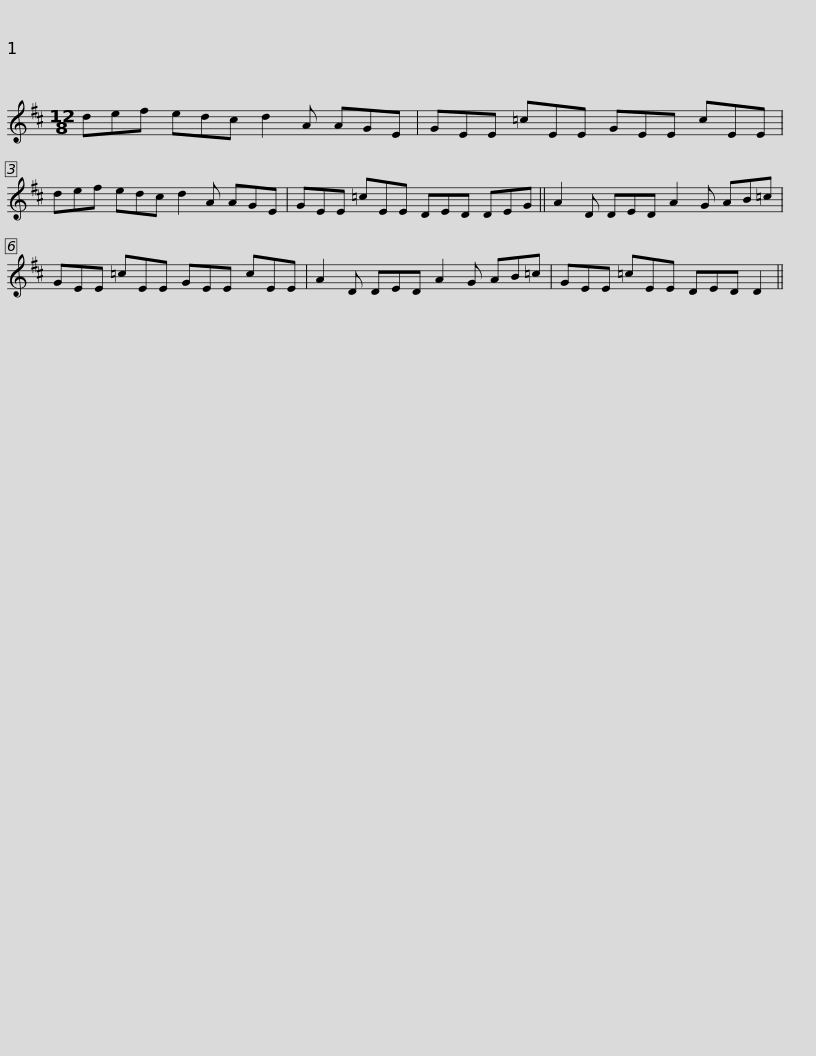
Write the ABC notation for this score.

X:1
L:1/8
M:12/8
I:linebreak $
K:D
V:1 treble
V:1
 def edc d2 A AGE | GEE =cEE GEE cEE | def edc d2 A AGE |$ GEE =cEE DED DEG || A2 D DED A2 G AB=c | %5
 GEE =cEE GEE cEE |$ A2 D DED A2 G AB=c | GEE =cEE DED D2 || %8
